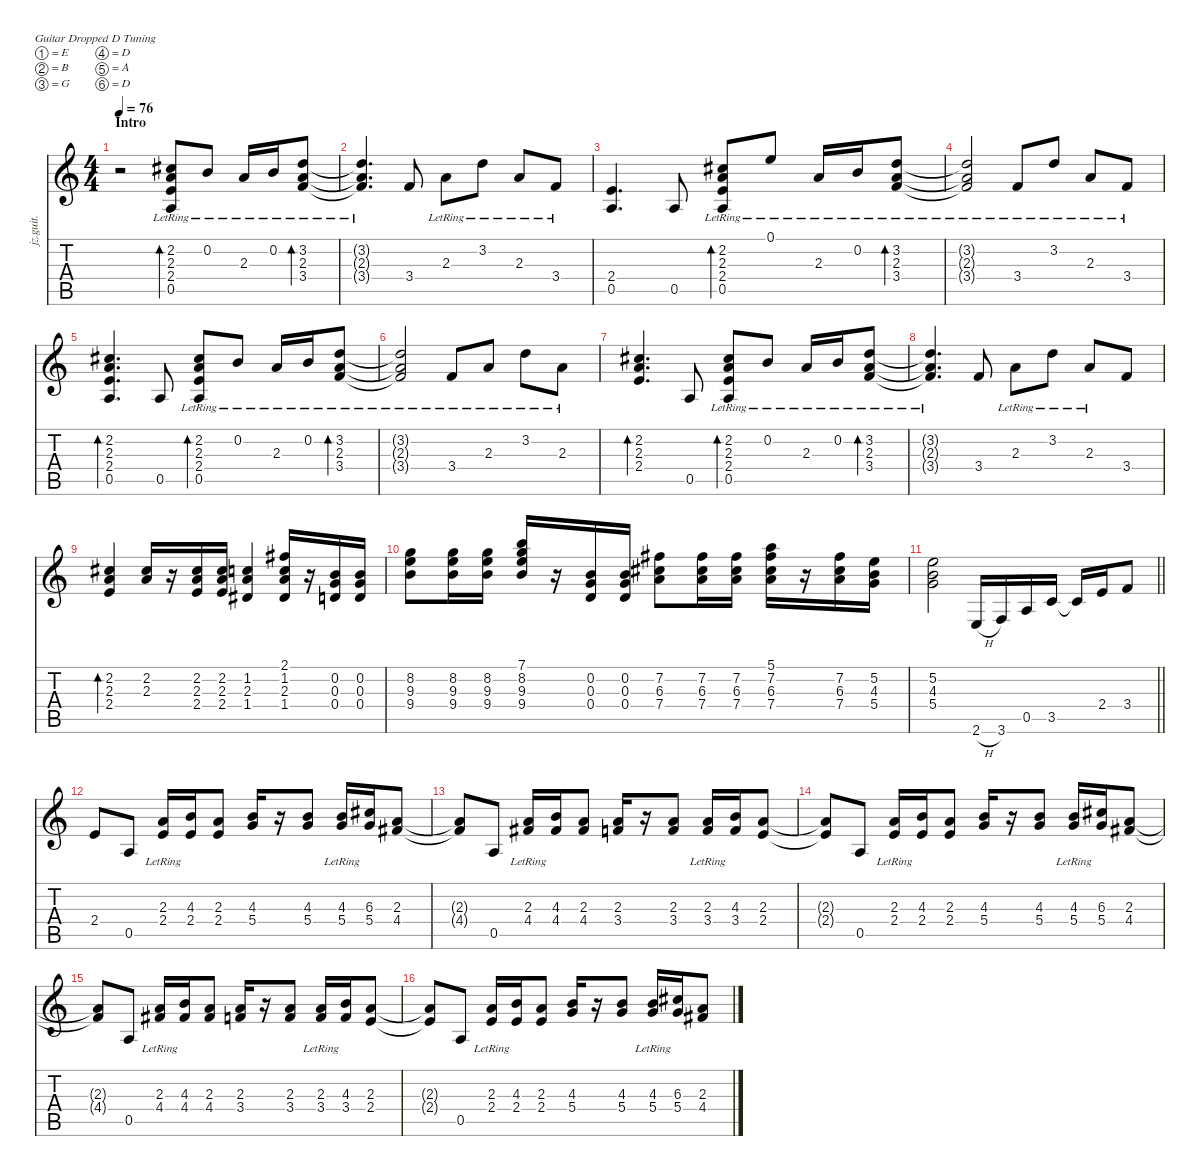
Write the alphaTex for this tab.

\defaultSystemsLayout 4
\hideDynamics
\bracketExtendMode nobrackets
\otherSystemsTrackNameOrientation horizontal
\track ("Rhythm Guitar" "jz.guit.") {instrument electricguitarjazz}
\staff {score tabs}
\tuning (E4 B3 G3 D3 A2 D2)
\ts (4 4)
\section ("" "Intro")
\tempo 76
\clef g2
\ks c
r.2{dy mf instrument electricguitarjazz beam Down} (2.2{lr acc #} 2.3{lr} 2.4{lr} 0.5{lr}).8{bd 120 beam Up} 0.2{lr}.8{dy mp beam Up} 2.3{lr}.16{beam Up} 0.2{lr}.16{beam Up} (3.2{lr} 2.3{lr} 3.4{lr}).8{bd 120 beam Up} |
(3.2{lr t} 2.3{lr t} 3.4{lr t}).4{d dy f beam Up} 3.4.8{dy pp beam Up} 2.3{lr}.8{dy p beam Down} 3.2{lr}.8{beam Down} 2.3{lr}.8{dy mp beam Up} 3.4{lr}.8{beam Up} |
(2.4 0.5).4{d dy mf beam Up} 0.5.8{dy mp beam Up} (2.2{lr acc #} 2.3{lr} 2.4{lr} 0.5{lr}).8{bd 120 dy mf beam Up} 0.1{lr}.8{beam Up} 2.3{lr}.16{beam Up} 0.2{lr}.16{beam Up} (3.2{lr} 2.3{lr} 3.4{lr}).8{bd 120 beam Up} |
(3.2{lr t} 2.3{lr t} 3.4{lr t}).2{dy f beam Up} 3.4{lr}.8{dy p beam Up} 3.2{lr}.8{dy mp beam Up} 2.3{lr}.8{beam Up} 3.4{lr}.8{beam Up} |
(2.2{acc #} 2.3 2.4 0.5).4{d bd 120 beam Up} 0.5.8{dy mf beam Up} (2.2{lr acc #} 2.3{lr} 2.4{lr} 0.5{lr}).8{bd 120 dy f beam Up} 0.2{lr}.8{dy mf beam Up} 2.3{lr}.16{beam Up} 0.2{lr}.16{dy f beam Up} (3.2{lr} 2.3{lr} 3.4{lr}).8{bd 120 dy mf beam Up} |
(3.2{lr t} 2.3{lr t} 3.4{lr t}).2{dy f beam Up} 3.4{lr}.8{dy mf beam Up} 2.3{lr}.8{beam Up} 3.2{lr}.8{dy f beam Down} 2.3{lr}.8{dy mf beam Down} |
(2.2{acc #} 2.3 2.4).4{d bd 120 beam Up} 0.5.8{dy f beam Up} (2.2{lr acc #} 2.3{lr} 2.4{lr} 0.5{lr}).8{bd 120 beam Up} 0.2{lr}.8{dy mf beam Up} 2.3{lr}.16{beam Up} 0.2{lr}.16{dy f beam Up} (3.2{lr} 2.3{lr} 3.4{lr}).8{bd 120 dy mf beam Up} |
(3.2{lr t} 2.3{lr t} 3.4{lr t}).4{d dy f beam Up} 3.4.8{dy mp beam Up} 2.3{lr}.8{dy mf beam Down} 3.2{lr}.8{dy f beam Down} 2.3{lr}.8{dy mf beam Up} 3.4.8{dy mp beam Up} |
(2.2{acc #} 2.3 2.4).4{bd 120 dy mf beam Up} (2.2{acc #} 2.3).16{dy f beam Up} r.16{beam Up} (2.2{acc #} 2.3 2.4).16{dy mp beam Up} (2.2{acc #} 2.3 2.4).16{beam Up} (1.2 2.3 1.4{acc #}).4{dy mf beam Up} (2.1{acc #} 1.2 2.3 1.4{acc #}).16{beam Up} r.16{beam Up} (0.2 0.3 0.4).16{dy mp beam Up} (0.2 0.3 0.4).16{beam Up} |
(8.2 9.3 9.4).8{dy mf beam Down} (8.2 9.3 9.4).16{beam Down} (8.2 9.3 9.4).16{beam Down} (7.1 8.2 9.3 9.4).16{dy f beam Up} r.16{beam Up} (0.2 0.3 0.4).16{dy mp beam Up} (0.2 0.3 0.4).16{beam Up} (7.2{acc #} 6.3{acc #} 7.4).8{dy mf beam Down} (7.2{acc #} 6.3{acc #} 7.4).16{beam Down} (7.2{acc #} 6.3{acc #} 7.4).16{beam Down} (5.1 7.2{acc #} 6.3{acc #} 7.4).16{beam Down} r.16{beam Down} (7.2{acc #} 6.3{acc #} 7.4).16{beam Down} (5.2 4.3 5.4).16{dy f beam Down} |
\barLineRight lightlight
(5.2 4.3 5.4).2{beam Down} 2.6{h}.16{dy fff beam Up} 3.6.16{beam Up} 0.5.16{beam Up} 3.5.16{beam Up} 3.5{t}.16{dy f beam Up} 2.4.16{dy fff beam Up} 3.4.8{beam Up} |
2.4.8{beam Up} 0.5.8{beam Up} (2.3 2.4{lr}).16{beam Up} (4.3 2.4).16{beam Up} (2.3 2.4).8{beam Up} (4.3 5.4).16{beam Up} r.16{beam Up} (4.3 5.4).8{beam Up} (4.3 5.4{lr}).16{beam Up} (6.3{acc #} 5.4).16{beam Up} (2.3 4.4{acc #}).8{beam Up} |
(2.3{t} 4.4{t acc #}).8{beam Up} 0.5.8{beam Up} (2.3 4.4{lr acc #}).16{beam Up} (4.3 4.4{acc #}).16{beam Up} (2.3 4.4{acc #}).8{beam Up} (2.3 3.4).16{beam Up} r.16{beam Up} (2.3 3.4).8{beam Up} (2.3 3.4{lr}).16{beam Up} (4.3 3.4).16{beam Up} (2.3 2.4).8{beam Up} |
(2.3{t} 2.4{t}).8{dy f beam Up} 0.5.8{dy fff beam Up} (2.3 2.4{lr}).16{beam Up} (4.3 2.4).16{beam Up} (2.3 2.4).8{beam Up} (4.3 5.4).16{beam Up} r.16{beam Up} (4.3 5.4).8{beam Up} (4.3 5.4{lr}).16{beam Up} (6.3{acc #} 5.4).16{beam Up} (2.3 4.4{acc #}).8{beam Up} |
(2.3{t} 4.4{t acc #}).8{beam Up} 0.5.8{beam Up} (2.3 4.4{lr acc #}).16{beam Up} (4.3 4.4{acc #}).16{beam Up} (2.3 4.4{acc #}).8{beam Up} (2.3 3.4).16{beam Up} r.16{beam Up} (2.3 3.4).8{beam Up} (2.3 3.4{lr}).16{beam Up} (4.3 3.4).16{beam Up} (2.3 2.4).8{beam Up} |
(2.3{t} 2.4{t}).8{dy f beam Up} 0.5.8{dy fff beam Up} (2.3 2.4{lr}).16{beam Up} (4.3 2.4).16{beam Up} (2.3 2.4).8{beam Up} (4.3 5.4).16{beam Up} r.16{beam Up} (4.3 5.4).8{beam Up} (4.3 5.4{lr}).16{beam Up} (6.3{acc #} 5.4).16{beam Up} (2.3 4.4{acc #}).8{beam Up}
